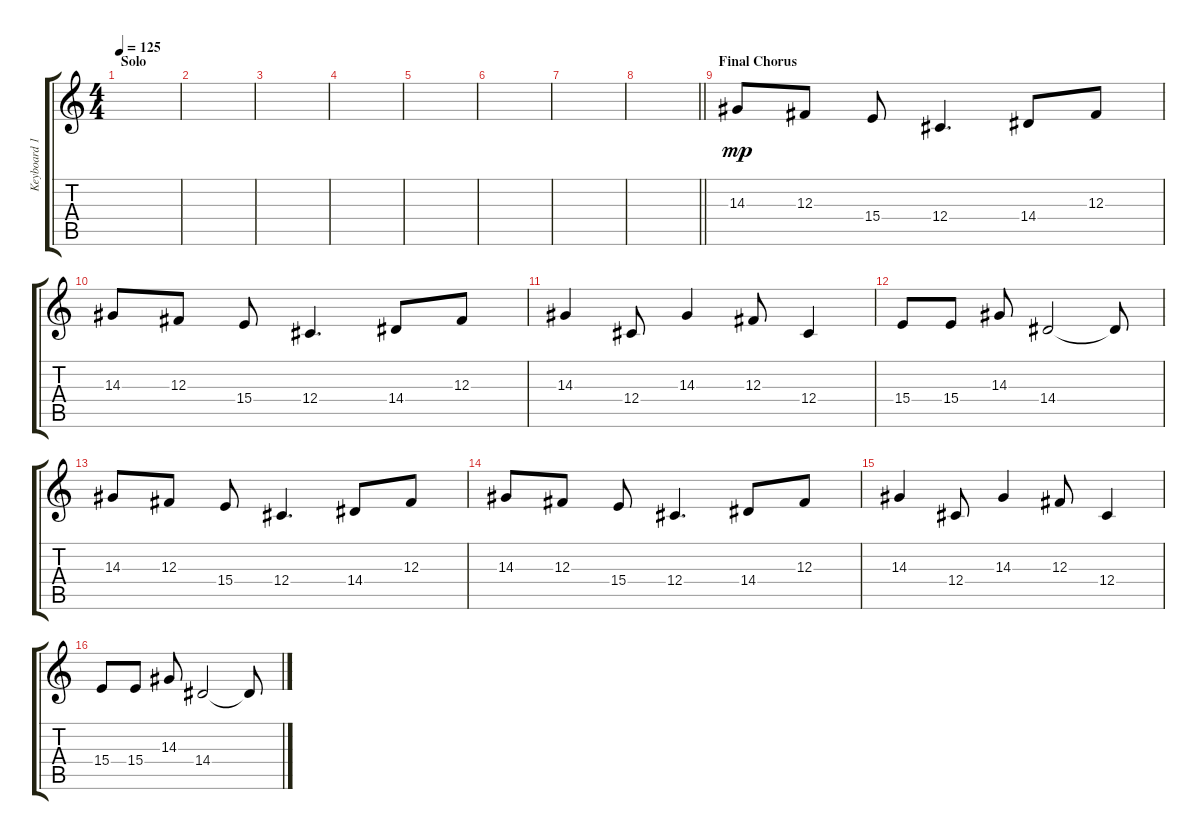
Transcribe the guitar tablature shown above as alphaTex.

\track ("Keyboard 1" "Keyboard 1") {instrument viola}
\staff {score tabs}
\tuning (Eb4 Bb3 Gb3 Db3 Ab2 Db2) {hide}
\ts (4 4)
\section ("" "Solo")
\tempo 125
\clef g2
\ks c
|
|
|
|
|
|
|
\barLineRight lightlight
|
\section ("" "Final Chorus")
14.3.8{dy mp} 12.3.8 15.4.8 12.4.4{d} 14.4.8 12.3.8 |
14.3.8 12.3.8 15.4.8 12.4.4{d} 14.4.8 12.3.8 |
14.3.4 12.4.8 14.3.4 12.3.8 12.4.4 |
15.4.8 15.4.8 14.3.8 14.4.2 14.4{t}.8 |
14.3.8 12.3.8 15.4.8 12.4.4{d} 14.4.8 12.3.8 |
14.3.8 12.3.8 15.4.8 12.4.4{d} 14.4.8 12.3.8 |
14.3.4 12.4.8 14.3.4 12.3.8 12.4.4 |
15.4.8 15.4.8 14.3.8 14.4.2 14.4{t}.8
